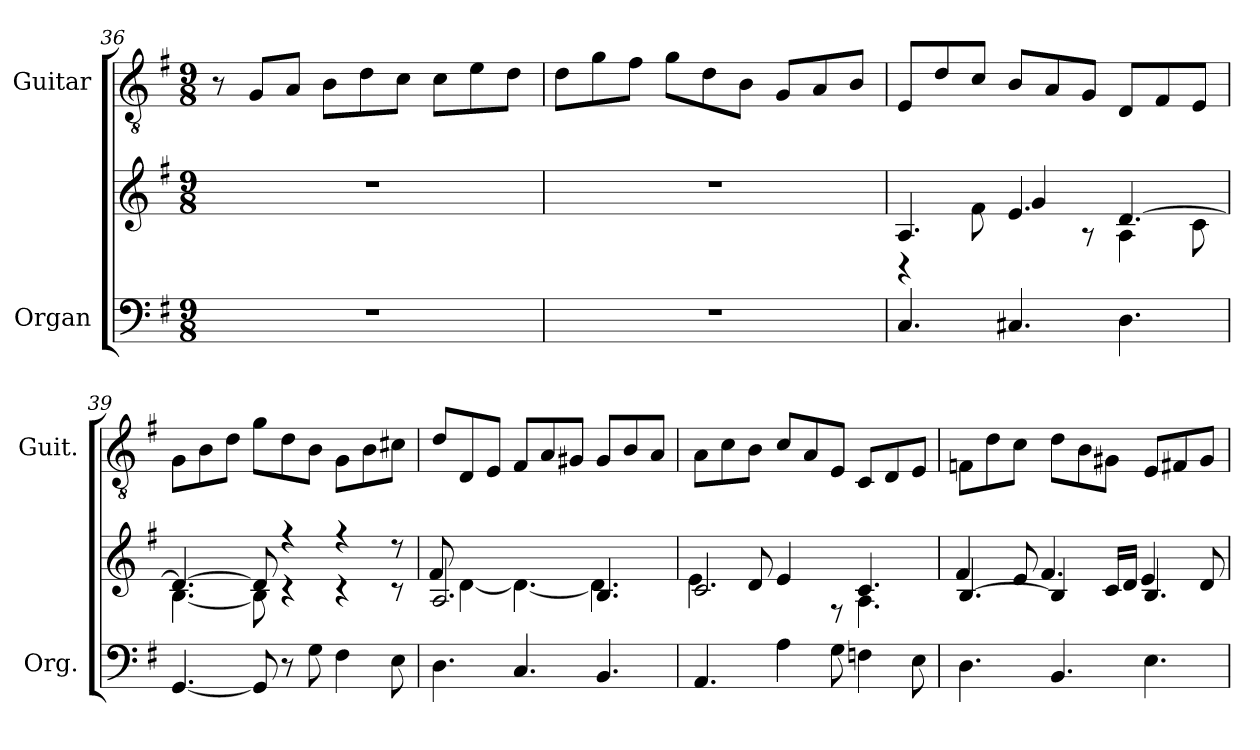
**kern	**kern	**kern
*part2	*part2	*part1
*staff3	*staff2	*staff1
*I"Organ	*	*I"Guitar
*I'Org.	*	*I'Guit.
*clefF4	*clefG2	*clefGv2
*k[f#]	*k[f#]	*k[f#]
*G:	*G:	*G:
*M9/8	*M9/8	*M9/8
=36	=36	=36
8%9r	8%9r	8r
.	.	8G/L
.	.	8A/J
.	.	8B\L
.	.	8d\
.	.	8c\J
.	.	8c\L
.	.	8e\
.	.	8d\J
=37	=37	=37
8%9r	8%9r	8d\L
.	.	8g\
.	.	8f#\J
.	.	8g\L
.	.	8d\
.	.	8B\J
.	.	8G/L
.	.	8A/
.	.	8B/J
!!LO:LB:g=z
=38	=38	=38
*	*^	*
4.C/	4.A/	4r	8E/L
.	.	.	8d/
.	.	8f#\	8c/J
4.C#X/	4.e/	4g/	8B/L
.	.	.	8A/
.	.	8r	8G/J
4.D\	[4.d/	4A\	8D/L
.	.	.	8F#/
.	.	8c\	8E/J
=39	=39	=39	=39
[4.GG/	4.d/_	[4.B\	8G\L
.	.	.	8B\
.	.	.	8d\J
8GG/]	8d/]	8B\]	8g\L
8r	4r	4r	8d\
8G\	.	.	8B\J
4F#\	4r	4r	8G\L
.	.	.	8B\
8E\	8r	8r	8c#X\J
=40	=40	=40	=40
4.D\	2.A/	8f#/	8d/L
.	.	[4d\	8D/
.	.	.	8E/J
4.C/	.	4.d\_	8F#/L
.	.	.	8A/
.	.	.	8G#X/J
4.BB/	4.B/	4.d\]	8G#/L
.	.	.	8B/
.	.	.	8A/J
=41	=41	=41	=41
4.AA/	2.c/	4e\	8A\L
.	.	.	8c\
.	.	8d/	8B\J
4A\	.	4e/	8c/L
.	.	.	8A/
8G\	.	8r	8E/J
4Fn\	4.c/	4.A\	8C/L
.	.	.	8D/
8E\	.	.	8E/J
!!LO:LB:g=z
=42	=42	=42	=42
4.D\	[4.B/	4f#/	8Fn\L
.	.	.	8d\
.	.	8e/	8c\J
4.BB/	4B/]	4.f#/	8d\L
.	.	.	8B\
.	16c/LL	.	8G#X\J
.	16d/JJ	.	.
4.E\	4.B/	4e/	8E/L
.	.	.	8F#X/
.	.	8d/	8G#/J
*	*v	*v	*
=	=	=
*-	*-	*-
